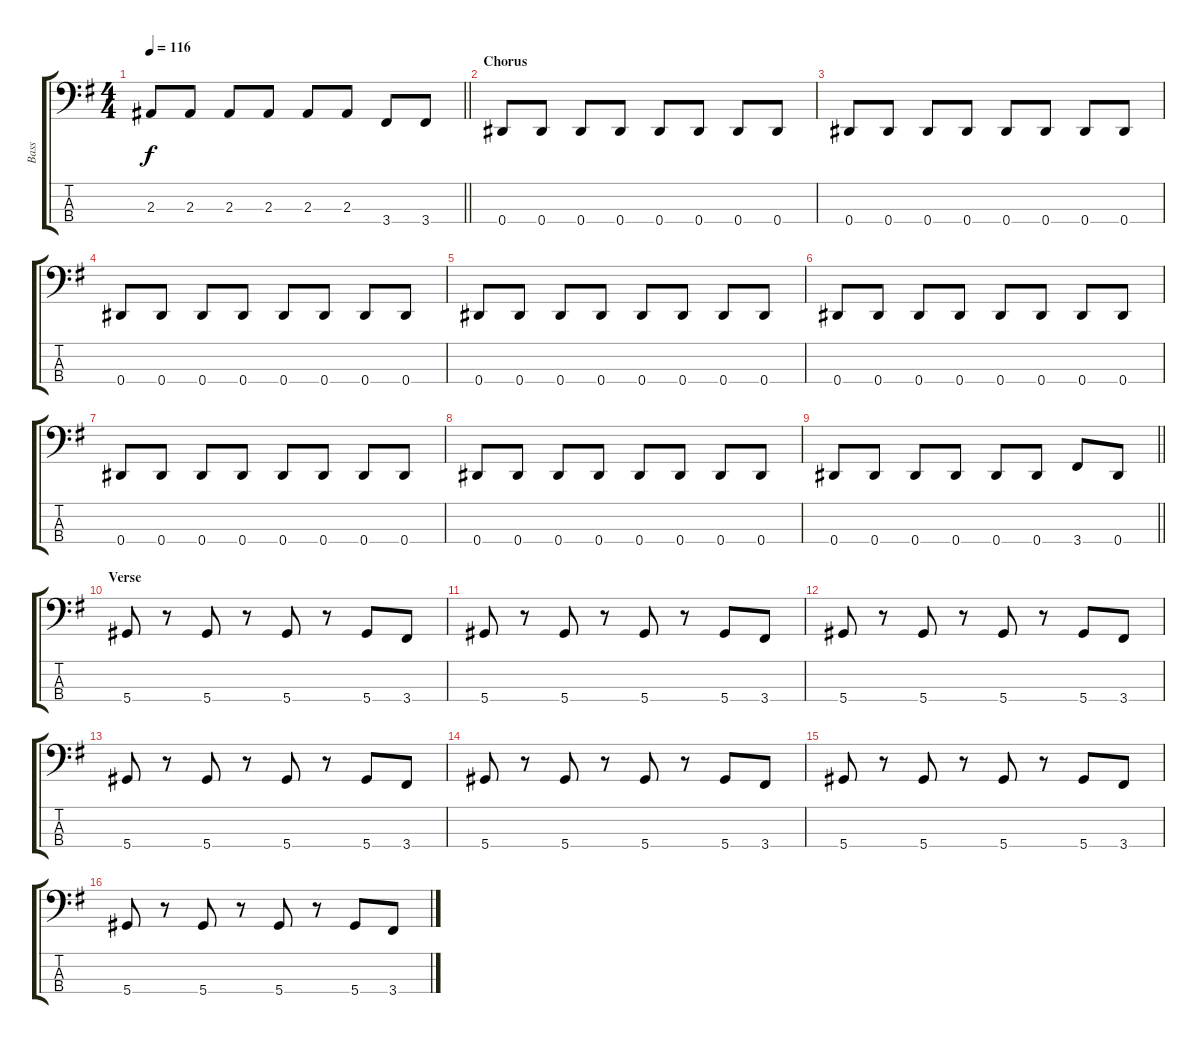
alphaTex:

\track ("Bass" "Bass") {instrument electricbassfinger}
\staff {score tabs}
\tuning (Gb2 Db2 Ab1 Eb1) {hide}
\ts (4 4)
\tempo 116
\clef f4
\barLineRight lightlight
\ks g
2.3.8{dy f} 2.3.8 2.3.8 2.3.8 2.3.8 2.3.8 3.4.8 3.4.8 |
\section ("" "Chorus")
0.4.8 0.4.8 0.4.8 0.4.8 0.4.8 0.4.8 0.4.8 0.4.8 |
0.4.8 0.4.8 0.4.8 0.4.8 0.4.8 0.4.8 0.4.8 0.4.8 |
0.4.8 0.4.8 0.4.8 0.4.8 0.4.8 0.4.8 0.4.8 0.4.8 |
0.4.8 0.4.8 0.4.8 0.4.8 0.4.8 0.4.8 0.4.8 0.4.8 |
0.4.8 0.4.8 0.4.8 0.4.8 0.4.8 0.4.8 0.4.8 0.4.8 |
0.4.8 0.4.8 0.4.8 0.4.8 0.4.8 0.4.8 0.4.8 0.4.8 |
0.4.8 0.4.8 0.4.8 0.4.8 0.4.8 0.4.8 0.4.8 0.4.8 |
\barLineRight lightlight
0.4.8 0.4.8 0.4.8 0.4.8 0.4.8 0.4.8 3.4.8 0.4.8 |
\section ("" "Verse")
5.4.8 r.8 5.4.8 r.8 5.4.8 r.8 5.4.8 3.4.8 |
5.4.8 r.8 5.4.8 r.8 5.4.8 r.8 5.4.8 3.4.8 |
5.4.8 r.8 5.4.8 r.8 5.4.8 r.8 5.4.8 3.4.8 |
5.4.8 r.8 5.4.8 r.8 5.4.8 r.8 5.4.8 3.4.8 |
5.4.8 r.8 5.4.8 r.8 5.4.8 r.8 5.4.8 3.4.8 |
5.4.8 r.8 5.4.8 r.8 5.4.8 r.8 5.4.8 3.4.8 |
5.4.8 r.8 5.4.8 r.8 5.4.8 r.8 5.4.8 3.4.8
